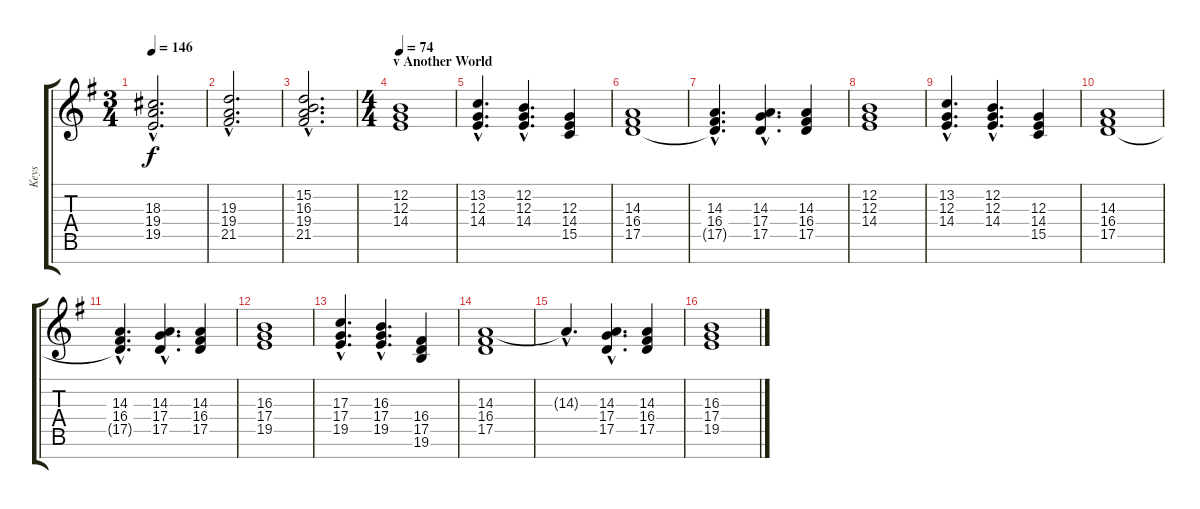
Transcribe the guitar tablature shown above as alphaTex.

\track ("Keys" "Keys") {instrument stringensemble1}
\staff {score tabs}
\tuning (E4 B3 G3 D3 A2 E2 B1) {hide}
\ts (3 4)
\tempo 146
\clef g2
\ks g
(18.3{hac} 19.4{hac} 19.5{hac}).2{d dy f} |
(19.3{hac} 19.4{hac} 21.5{hac}).2{d} |
(15.2{hac} 16.3{hac} 19.4{hac} 21.5{hac}).2{d} |
\ts (4 4)
\section ("" "v Another World")
\tempo 74
(12.2 12.3 14.4).1 |
(13.2{hac} 12.3{hac} 14.4{hac}).4{d} (12.2{hac} 12.3{hac} 14.4{hac}).4{d} (12.3 14.4 15.5).4 |
(14.3 16.4 17.5).1 |
(14.3{hac} 16.4{hac} 17.5{hac t}).4{d} (14.3{hac} 17.4{hac} 17.5{hac}).4{d} (14.3 16.4 17.5).4 |
(12.2 12.3 14.4).1 |
(13.2{hac} 12.3{hac} 14.4{hac}).4{d} (12.2{hac} 12.3{hac} 14.4{hac}).4{d} (12.3 14.4 15.5).4 |
(14.3 16.4 17.5).1 |
(14.3{hac} 16.4{hac} 17.5{hac t}).4{d} (14.3{hac} 17.4{hac} 17.5{hac}).4{d} (14.3 16.4 17.5).4 |
(16.3 17.4 19.5).1{volume 12 instrument percussiveorgan} |
(17.3{hac} 17.4{hac} 19.5{hac}).4{d} (16.3{hac} 17.4{hac} 19.5{hac}).4{d} (16.4 17.5 19.6).4 |
(14.3 16.4 17.5).1 |
14.3{hac t}.4{d} (14.3{hac} 17.4{hac} 17.5{hac}).4{d} (14.3 16.4 17.5).4 |
(16.3 17.4 19.5).1
